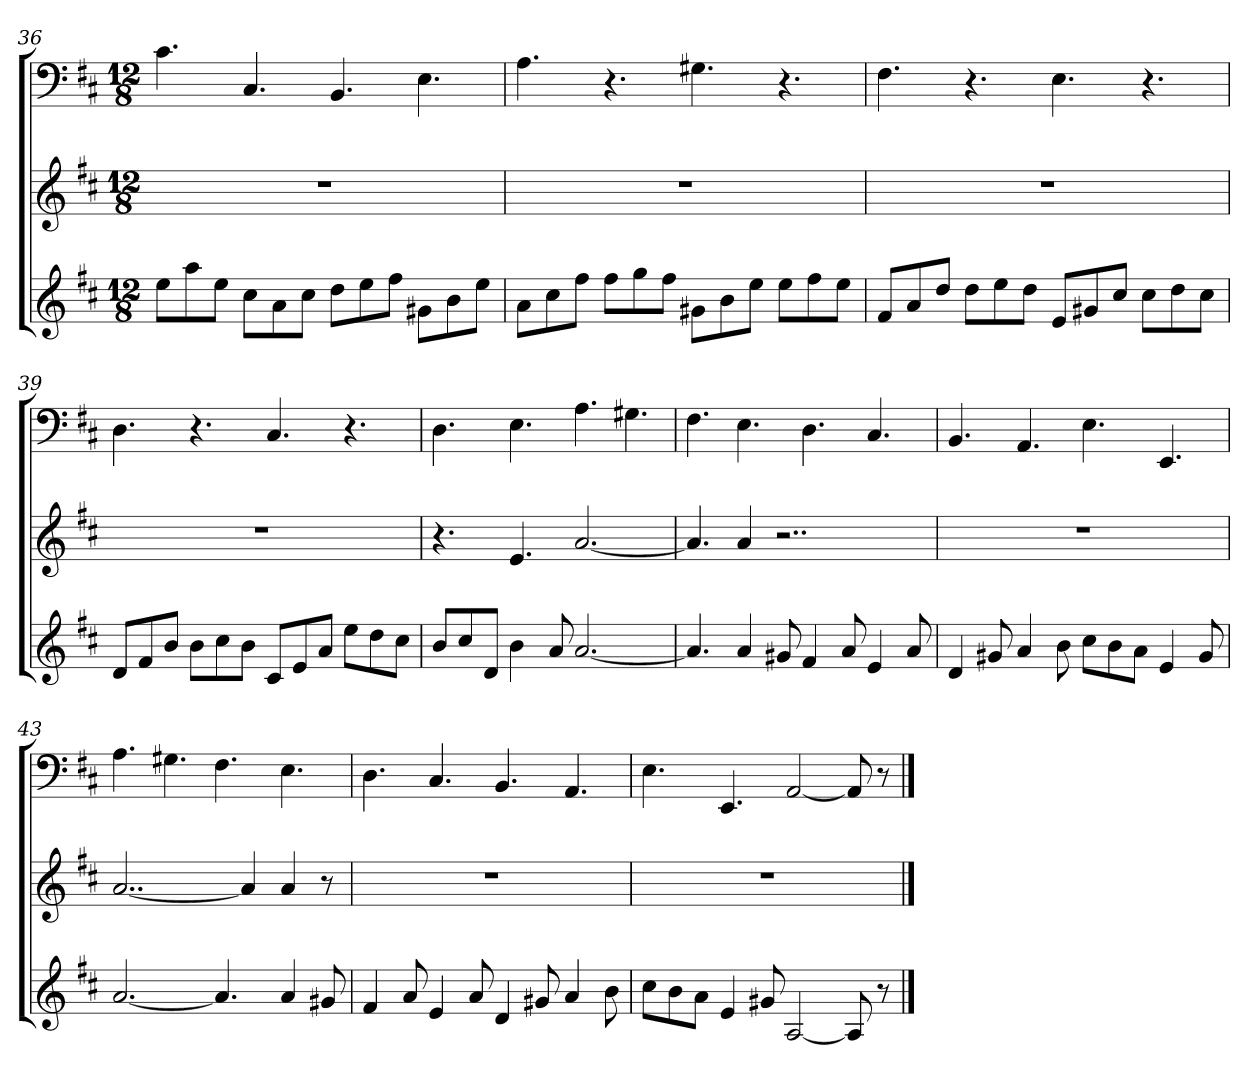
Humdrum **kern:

**kern	**kern	**kern
*part3	*part2	*part1
*staff3	*staff2	*staff1
*k[f#c#]	*k[f#c#]	*k[f#c#]
*D:	*D:	*D:
*M12/8	*M12/8	*M12/8
=36	=36	=36
8eeL	1.r	4.c#
8aa	.	.
8eeJ	.	.
8cc#L	.	4.C#
8a	.	.
8cc#J	.	.
8ddL	.	4.BB
8ee	.	.
8ff#J	.	.
8g#XL	.	4.E
8b	.	.
8eeJ	.	.
=37	=37	=37
8aL	1.r	4.A
8cc#	.	.
8ff#J	.	.
8ff#L	.	4.r
8gg	.	.
8ff#J	.	.
8g#XL	.	4.G#X
8b	.	.
8eeJ	.	.
8eeL	.	4.r
8ff#	.	.
8eeJ	.	.
=38	=38	=38
8f#L	1.r	4.F#
8a	.	.
8ddJ	.	.
8ddL	.	4.r
8ee	.	.
8ddJ	.	.
8eL	.	4.E
8g#X	.	.
8cc#J	.	.
8cc#L	.	4.r
8dd	.	.
8cc#J	.	.
=39	=39	=39
8dL	1.r	4.D
8f#	.	.
8bJ	.	.
8bL	.	4.r
8cc#	.	.
8bJ	.	.
8c#L	.	4.C#
8e	.	.
8aJ	.	.
8eeL	.	4.r
8dd	.	.
8cc#J	.	.
=40	=40	=40
8bL	4.r	4.D
8cc#	.	.
8dJ	.	.
4b	4.e	4.E
8a	.	.
[2.a	[2.a	4.A
.	.	4.G#X
=41	=41	=41
4.a]	4.a]	4.F#
4a	4a	4.E
8g#X	2..r	.
4f#	.	4.D
8a	.	.
4e	.	4.C#
8a	.	.
=42	=42	=42
4d	1.r	4.BB
8g#X	.	.
4a	.	4.AA
8b	.	.
8cc#L	.	4.E
8b	.	.
8aJ	.	.
4e	.	4.EE
8g#	.	.
=43	=43	=43
[2.a	[2..a	4.A
.	.	4.G#X
4.a]	.	4.F#
.	4a]	.
4a	4a	4.E
8g#X	8r	.
=44	=44	=44
4f#	1.r	4.D
8a	.	.
4e	.	4.C#
8a	.	.
4d	.	4.BB
8g#X	.	.
4a	.	4.AA
8b	.	.
=45	=45	=45
8cc#L	1.r	4.E
8b	.	.
8aJ	.	.
4e	.	4.EE
8g#X	.	.
[2A	.	[2AA
8A]	.	8AA]
8r	.	8r
==	==	==
*-	*-	*-
